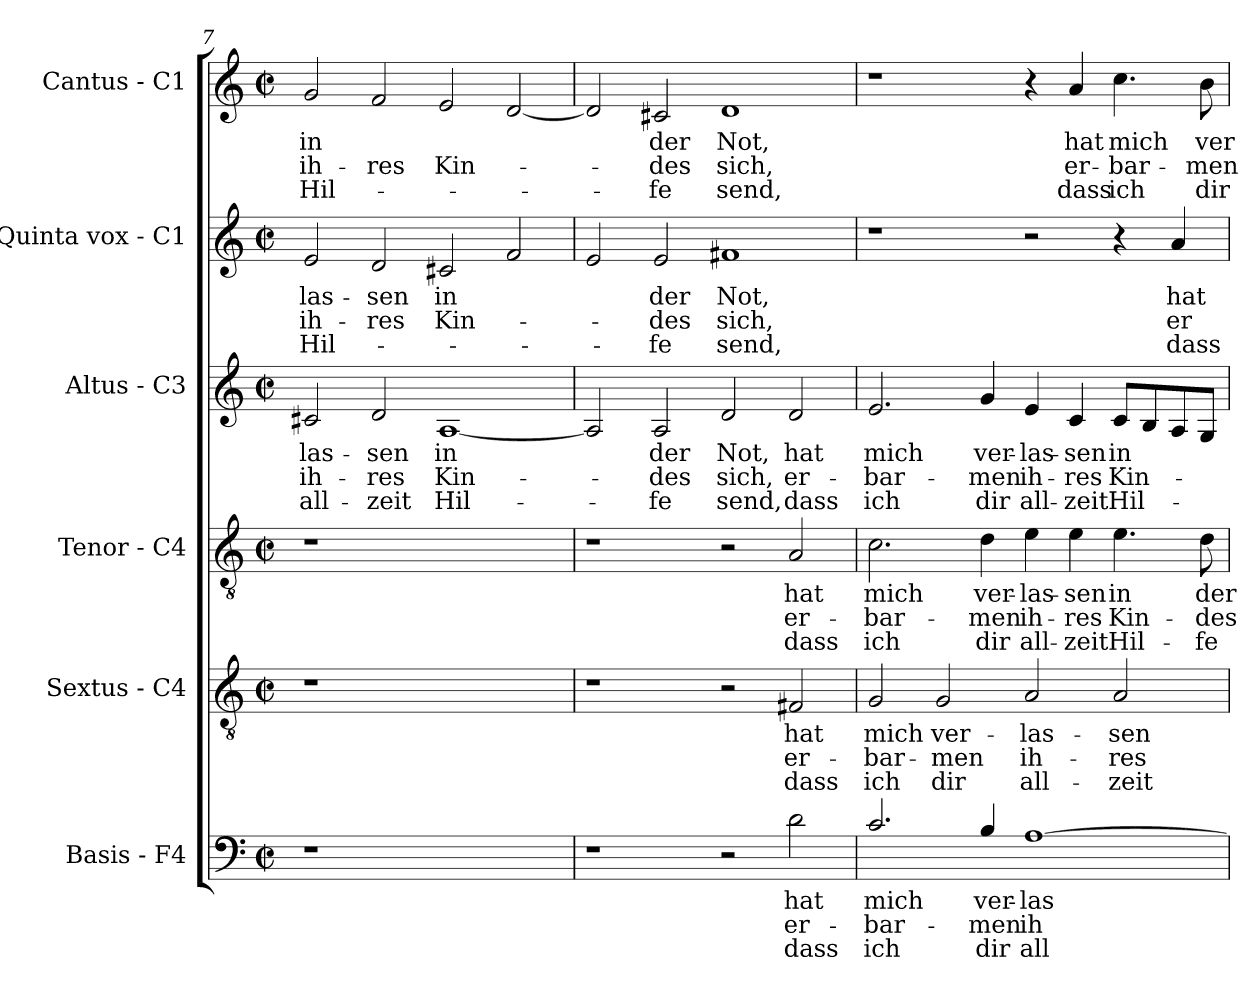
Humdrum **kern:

**kern	**text	**text	**text	**kern	**text	**text	**text	**kern	**text	**text	**text	**kern	**text	**text	**text	**kern	**text	**text	**text	**kern	**text	**text	**text
*part6	*part6	*part6	*part6	*part5	*part5	*part5	*part5	*part4	*part4	*part4	*part4	*part3	*part3	*part3	*part3	*part2	*part2	*part2	*part2	*part1	*part1	*part1	*part1
*staff6	*staff6	*staff6	*staff6	*staff5	*staff5	*staff5	*staff5	*staff4	*staff4	*staff4	*staff4	*staff3	*staff3	*staff3	*staff3	*staff2	*staff2	*staff2	*staff2	*staff1	*staff1	*staff1	*staff1
*I"Basis - F4	*	*	*	*I"Sextus - C4	*	*	*	*I"Tenor - C4	*	*	*	*I"Altus - C3	*	*	*	*I"Quinta vox - C1	*	*	*	*I"Cantus - C1	*	*	*
*clefF4	*	*	*	*clefGv2	*	*	*	*clefGv2	*	*	*	*clefG2	*	*	*	*clefG2	*	*	*	*clefG2	*	*	*
*ITrd8c14	*	*	*	*	*	*	*	*	*	*	*	*	*	*	*	*	*	*	*	*	*	*	*
*k[]	*	*	*	*k[]	*	*	*	*k[]	*	*	*	*k[]	*	*	*	*k[]	*	*	*	*k[]	*	*	*
*C:	*	*	*	*C:	*	*	*	*C:	*	*	*	*C:	*	*	*	*C:	*	*	*	*C:	*	*	*
*M2/2	*	*	*	*M2/2	*	*	*	*M2/2	*	*	*	*M2/2	*	*	*	*M2/2	*	*	*	*M2/2	*	*	*
*met(c|)	*	*	*	*met(c|)	*	*	*	*met(c|)	*	*	*	*met(c|)	*	*	*	*met(c|)	*	*	*	*met(c|)	*	*	*
=7	=7	=7	=7	=7	=7	=7	=7	=7	=7	=7	=7	=7	=7	=7	=7	=7	=7	=7	=7	=7	=7	=7	=7
!	!	!	!	!	!	!	!	!	!	!	!	!	!LO:LY:b	!LO:LY:b	!LO:LY:b	!	!LO:LY:b	!LO:LY:b	!LO:LY:b	!	!LO:LY:b	!LO:LY:b	!LO:LY:b
1r	.	.	.	1r	.	.	.	1r	.	.	.	2c#X/	-las-	ih-	all-	2e/	-las-	ih-	Hil-	2g/	in	ih-	Hil-
!	!	!	!	!	!	!	!	!	!	!	!	!	!LO:LY:b	!LO:LY:b	!LO:LY:b	!	!LO:LY:b	!LO:LY:b	!	!	!	!LO:LY:b	!
.	.	.	.	.	.	.	.	.	.	.	.	2d/	-sen	-res	-zeit	2d/	-sen	-res	.	2f/	.	-res	.
!	!	!	!	!	!	!	!	!	!	!	!	!	!LO:LY:b	!LO:LY:b	!LO:LY:b	!	!LO:LY:b	!LO:LY:b	!	!	!	!LO:LY:b	!
1ryy	.	.	.	1ryy	.	.	.	1ryy	.	.	.	[1A	in	Kin-	Hil-	2c#X/	in	Kin-	.	2e/	.	Kin-	.
.	.	.	.	.	.	.	.	.	.	.	.	.	.	.	.	2f/	.	.	.	[2d/	.	.	.
=8	=8	=8	=8	=8	=8	=8	=8	=8	=8	=8	=8	=8	=8	=8	=8	=8	=8	=8	=8	=8	=8	=8	=8
1r	.	.	.	1r	.	.	.	1r	.	.	.	2A/]	.	.	.	2e/	.	.	.	2d/]	.	.	.
!	!	!	!	!	!	!	!	!	!	!	!	!	!LO:LY:b	!LO:LY:b	!LO:LY:b	!	!LO:LY:b	!LO:LY:b	!LO:LY:b	!	!LO:LY:b	!LO:LY:b	!LO:LY:b
.	.	.	.	.	.	.	.	.	.	.	.	2A/	der	-des	-fe	2e/	der	-des	-fe	2c#X/	der	-des	-fe
!	!	!	!	!	!	!	!	!	!	!	!	!	!LO:LY:b	!LO:LY:b	!LO:LY:b	!	!LO:LY:b	!LO:LY:b	!LO:LY:b	!	!LO:LY:b	!LO:LY:b	!LO:LY:b
2r	.	.	.	2r	.	.	.	2r	.	.	.	2d/	Not,	sich,	send,	1f#X	Not,	sich,	send,	1d	Not,	sich,	send,
!	!LO:LY:b	!LO:LY:b	!LO:LY:b	!	!LO:LY:b	!LO:LY:b	!LO:LY:b	!	!LO:LY:b	!LO:LY:b	!LO:LY:b	!	!LO:LY:b	!LO:LY:b	!LO:LY:b	!	!	!	!	!	!	!	!
2D\	hat	er-	dass	2F#X/	hat	er-	dass	2A/	hat	er-	dass	2d/	hat	er-	dass	.	.	.	.	.	.	.	.
=9	=9	=9	=9	=9	=9	=9	=9	=9	=9	=9	=9	=9	=9	=9	=9	=9	=9	=9	=9	=9	=9	=9	=9
!	!LO:LY:b	!LO:LY:b	!LO:LY:b	!	!LO:LY:b	!LO:LY:b	!LO:LY:b	!	!LO:LY:b	!LO:LY:b	!LO:LY:b	!	!LO:LY:b	!LO:LY:b	!LO:LY:b	!	!	!	!	!	!	!	!
2.C/	mich	-bar-	ich	2G/	mich	-bar-	ich	2.c\	mich	-bar-	ich	2.e/	mich	-bar-	ich	1r	.	.	.	1r	.	.	.
!	!	!	!	!	!LO:LY:b	!LO:LY:b	!LO:LY:b	!	!	!	!	!	!	!	!	!	!	!	!	!	!	!	!
.	.	.	.	2G/	ver-	-men	dir	.	.	.	.	.	.	.	.	.	.	.	.	.	.	.	.
!	!LO:LY:b	!LO:LY:b	!LO:LY:b	!	!	!	!	!	!LO:LY:b	!LO:LY:b	!LO:LY:b	!	!LO:LY:b	!LO:LY:b	!LO:LY:b	!	!	!	!	!	!	!	!
4BB/	ver-	-men	dir	.	.	.	.	4d\	ver-	-men	dir	4g/	ver-	-men	dir	.	.	.	.	.	.	.	.
!	!LO:LY:b	!LO:LY:b	!LO:LY:b	!	!LO:LY:b	!LO:LY:b	!LO:LY:b	!	!LO:LY:b	!LO:LY:b	!LO:LY:b	!	!LO:LY:b	!LO:LY:b	!LO:LY:b	!	!	!	!	!	!	!	!
[1AA	-las-	ih-	all-	2A/	-las-	ih-	all-	4e\	-las-	ih-	all-	4e/	-las-	ih-	all-	2r	.	.	.	4r	.	.	.
!	!	!	!	!	!	!	!	!	!LO:LY:b	!LO:LY:b	!LO:LY:b	!	!LO:LY:b	!LO:LY:b	!LO:LY:b	!	!	!	!	!	!LO:LY:b	!LO:LY:b	!LO:LY:b
.	.	.	.	.	.	.	.	4e\	-sen	-res	-zeit	4c/	-sen	-res	-zeit	.	.	.	.	4a/	hat	er-	dass
!	!	!	!	!	!LO:LY:b	!LO:LY:b	!LO:LY:b	!	!LO:LY:b	!LO:LY:b	!LO:LY:b	!	!LO:LY:b	!LO:LY:b	!LO:LY:b	!	!	!	!	!	!LO:LY:b	!LO:LY:b	!LO:LY:b
.	.	.	.	2A/	-sen	-res	-zeit	4.e\	in	Kin-	Hil-	8c/L	in	Kin-	Hil-	4r	.	.	.	4.cc\	mich	-bar-	ich
.	.	.	.	.	.	.	.	.	.	.	.	8B/	.	.	.	.	.	.	.	.	.	.	.
!	!	!	!	!	!	!	!	!	!	!	!	!	!	!	!	!	!LO:LY:b	!LO:LY:b	!LO:LY:b	!	!	!	!
.	.	.	.	.	.	.	.	.	.	.	.	8A/	.	.	.	4a/	hat	er-	dass	.	.	.	.
!	!	!	!	!	!	!	!	!	!LO:LY:b	!LO:LY:b	!LO:LY:b	!	!	!	!	!	!	!	!	!	!LO:LY:b	!LO:LY:b	!LO:LY:b
.	.	.	.	.	.	.	.	8d\	der	-des	-fe	8G/J	.	.	.	.	.	.	.	8b\	ver-	-men	dir
=	=	=	=	=	=	=	=	=	=	=	=	=	=	=	=	=	=	=	=	=	=	=	=
*-	*-	*-	*-	*-	*-	*-	*-	*-	*-	*-	*-	*-	*-	*-	*-	*-	*-	*-	*-	*-	*-	*-	*-
